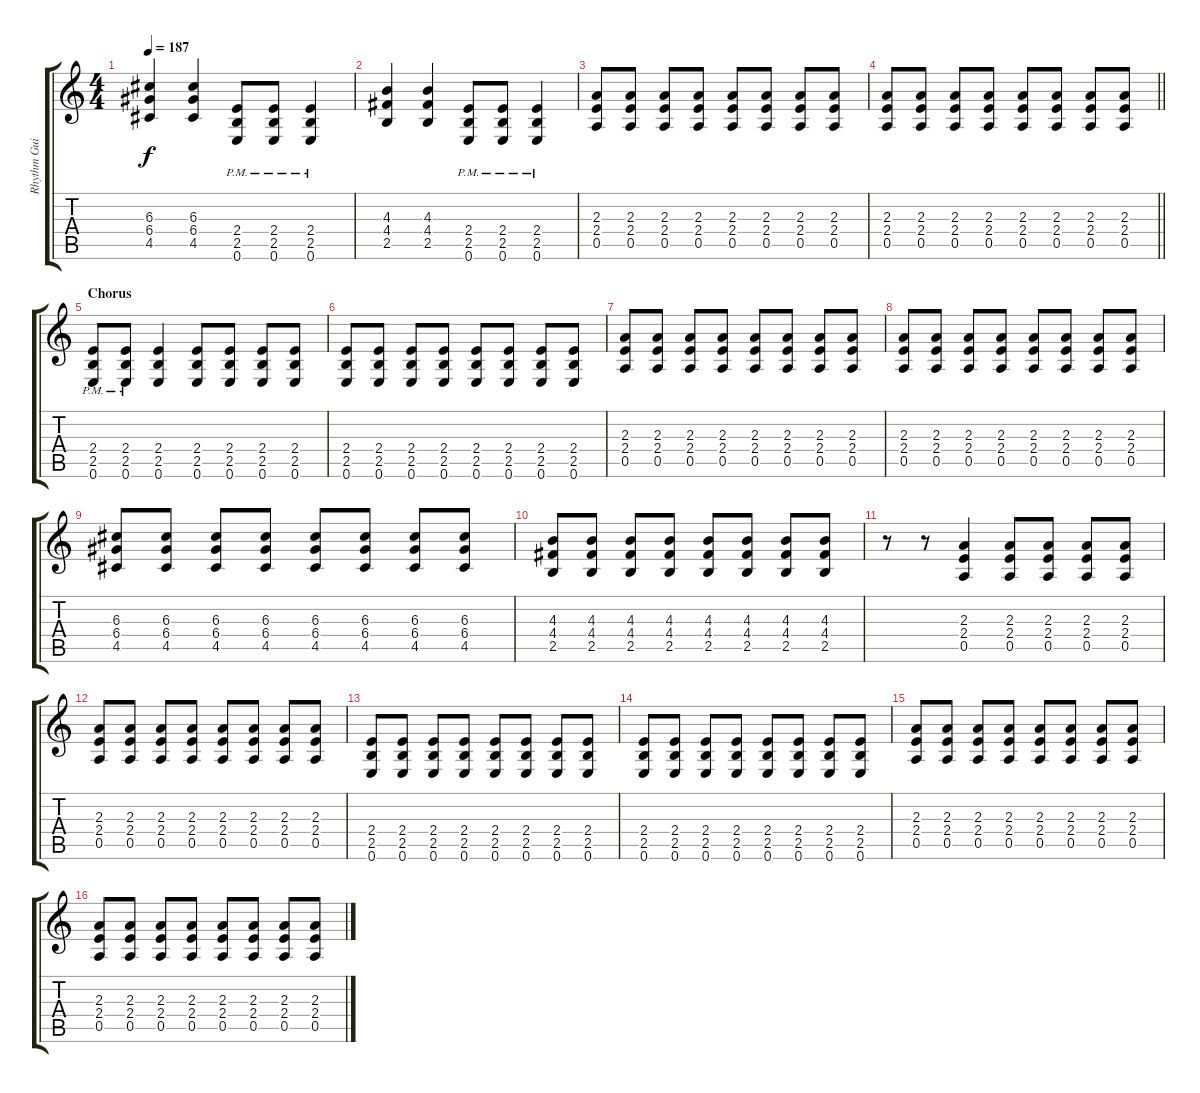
\track ("Rhythm Guitar" "Rhythm Gui") {instrument distortionguitar}
\staff {score tabs}
\tuning (E4 B3 G3 D3 A2 E2) {hide}
\ts (4 4)
\tempo 187
\clef g2
\ks c
(6.3 6.4 4.5).4{dy f} (6.3 6.4 4.5).4 (2.4{pm} 2.5{pm} 0.6{pm}).8 (2.4{pm} 2.5{pm} 0.6{pm}).8 (2.4{pm} 2.5{pm} 0.6{pm}).4 |
(4.3 4.4 2.5).4 (4.3 4.4 2.5).4 (2.4{pm} 2.5{pm} 0.6{pm}).8 (2.4{pm} 2.5{pm} 0.6{pm}).8 (2.4{pm} 2.5{pm} 0.6{pm}).4 |
(2.3 2.4 0.5).8 (2.3 2.4 0.5).8 (2.3 2.4 0.5).8 (2.3 2.4 0.5).8 (2.3 2.4 0.5).8 (2.3 2.4 0.5).8 (2.3 2.4 0.5).8 (2.3 2.4 0.5).8 |
\barLineRight lightlight
(2.3 2.4 0.5).8 (2.3 2.4 0.5).8 (2.3 2.4 0.5).8 (2.3 2.4 0.5).8 (2.3 2.4 0.5).8 (2.3 2.4 0.5).8 (2.3 2.4 0.5).8 (2.3 2.4 0.5).8 |
\section ("" "Chorus")
(2.4{pm} 2.5{pm} 0.6{pm}).8 (2.4{pm} 2.5{pm} 0.6{pm}).8 (2.4 2.5 0.6).4 (2.4 2.5 0.6).8 (2.4 2.5 0.6).8 (2.4 2.5 0.6).8 (2.4 2.5 0.6).8 |
(2.4 2.5 0.6).8 (2.4 2.5 0.6).8 (2.4 2.5 0.6).8 (2.4 2.5 0.6).8 (2.4 2.5 0.6).8 (2.4 2.5 0.6).8 (2.4 2.5 0.6).8 (2.4 2.5 0.6).8 |
(2.3 2.4 0.5).8 (2.3 2.4 0.5).8 (2.3 2.4 0.5).8 (2.3 2.4 0.5).8 (2.3 2.4 0.5).8 (2.3 2.4 0.5).8 (2.3 2.4 0.5).8 (2.3 2.4 0.5).8 |
(2.3 2.4 0.5).8 (2.3 2.4 0.5).8 (2.3 2.4 0.5).8 (2.3 2.4 0.5).8 (2.3 2.4 0.5).8 (2.3 2.4 0.5).8 (2.3 2.4 0.5).8 (2.3 2.4 0.5).8 |
(6.3 6.4 4.5).8 (6.3 6.4 4.5).8 (6.3 6.4 4.5).8 (6.3 6.4 4.5).8 (6.3 6.4 4.5).8 (6.3 6.4 4.5).8 (6.3 6.4 4.5).8 (6.3 6.4 4.5).8 |
(4.3 4.4 2.5).8 (4.3 4.4 2.5).8 (4.3 4.4 2.5).8 (4.3 4.4 2.5).8 (4.3 4.4 2.5).8 (4.3 4.4 2.5).8 (4.3 4.4 2.5).8 (4.3 4.4 2.5).8 |
r.8 r.8 (2.3 2.4 0.5).4 (2.3 2.4 0.5).8 (2.3 2.4 0.5).8 (2.3 2.4 0.5).8 (2.3 2.4 0.5).8 |
(2.3 2.4 0.5).8 (2.3 2.4 0.5).8 (2.3 2.4 0.5).8 (2.3 2.4 0.5).8 (2.3 2.4 0.5).8 (2.3 2.4 0.5).8 (2.3 2.4 0.5).8 (2.3 2.4 0.5).8 |
(2.4 2.5 0.6).8 (2.4 2.5 0.6).8 (2.4 2.5 0.6).8 (2.4 2.5 0.6).8 (2.4 2.5 0.6).8 (2.4 2.5 0.6).8 (2.4 2.5 0.6).8 (2.4 2.5 0.6).8 |
(2.4 2.5 0.6).8 (2.4 2.5 0.6).8 (2.4 2.5 0.6).8 (2.4 2.5 0.6).8 (2.4 2.5 0.6).8 (2.4 2.5 0.6).8 (2.4 2.5 0.6).8 (2.4 2.5 0.6).8 |
(2.3 2.4 0.5).8 (2.3 2.4 0.5).8 (2.3 2.4 0.5).8 (2.3 2.4 0.5).8 (2.3 2.4 0.5).8 (2.3 2.4 0.5).8 (2.3 2.4 0.5).8 (2.3 2.4 0.5).8 |
(2.3 2.4 0.5).8 (2.3 2.4 0.5).8 (2.3 2.4 0.5).8 (2.3 2.4 0.5).8 (2.3 2.4 0.5).8 (2.3 2.4 0.5).8 (2.3 2.4 0.5).8 (2.3 2.4 0.5).8
